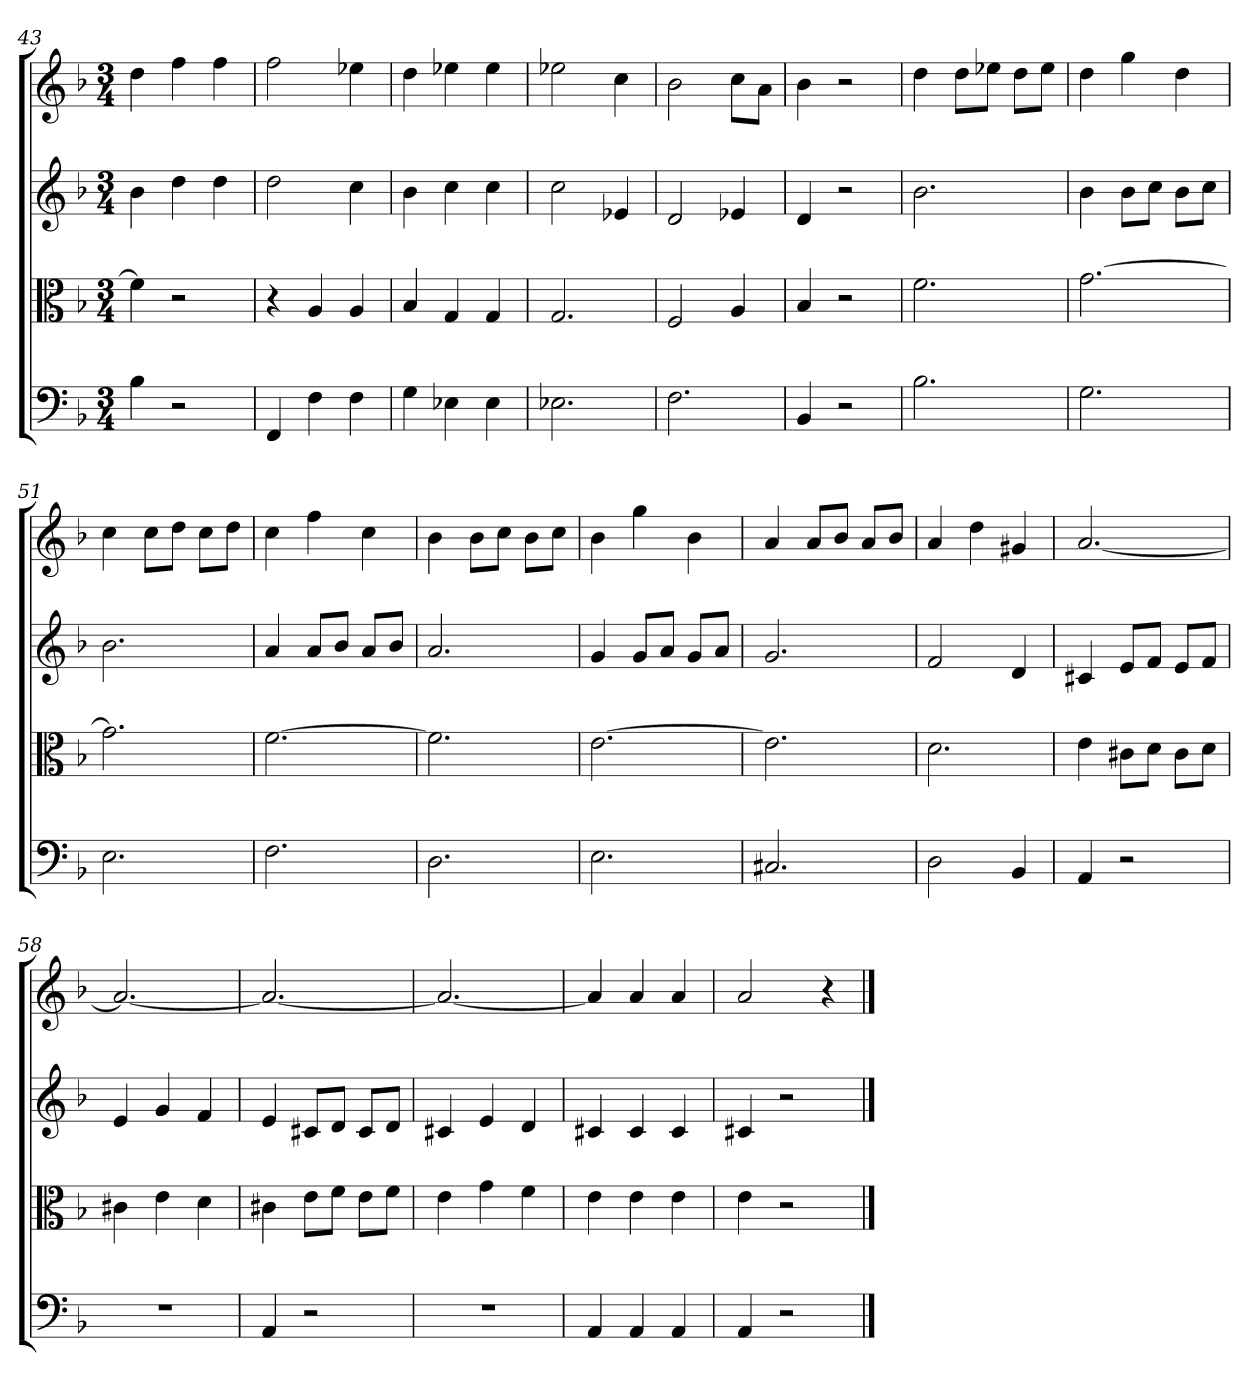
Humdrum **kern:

**kern	**kern	**kern	**kern
*part4	*part3	*part2	*part1
*staff4	*staff3	*staff2	*staff1
*clefF4	*clefC3	*	*
*k[b-]	*k[b-]	*k[b-]	*k[b-]
*F:	*F:	*F:	*F:
*M3/4	*M3/4	*M3/4	*M3/4
=43	=43	=43	=43
4B-	4f]	4b-	4dd
2r	2r	4dd	4ff
.	.	4dd	4ff
=44	=44	=44	=44
4FF	4r	2dd	2ff
4F	4A	.	.
4F	4A	4cc	4ee-X
=45	=45	=45	=45
4G	4B-	4b-	4dd
4E-X	4G	4cc	4ee-X
4E-	4G	4cc	4ee-
=46	=46	=46	=46
2.E-X	2.G	2cc	2ee-X
.	.	4e-X	4cc
=47	=47	=47	=47
2.F	2F	2d	2b-
.	4A	4e-X	8ccL
.	.	.	8aJ
=48	=48	=48	=48
4BB-	4B-	4d	4b-
2r	2r	2r	2r
=49	=49	=49	=49
2.B-	2.f	2.b-	4dd
.	.	.	8ddL
.	.	.	8ee-XJ
.	.	.	8ddL
.	.	.	8ee-J
=50	=50	=50	=50
2.G	[2.g	4b-	4dd
.	.	8b-L	4gg
.	.	8ccJ	.
.	.	8b-L	4dd
.	.	8ccJ	.
=51	=51	=51	=51
2.E	2.g]	2.b-	4cc
.	.	.	8ccL
.	.	.	8ddJ
.	.	.	8ccL
.	.	.	8ddJ
=52	=52	=52	=52
2.F	[2.f	4a	4cc
.	.	8aL	4ff
.	.	8b-J	.
.	.	8aL	4cc
.	.	8b-J	.
=53	=53	=53	=53
2.D	2.f]	2.a	4b-
.	.	.	8b-L
.	.	.	8ccJ
.	.	.	8b-L
.	.	.	8ccJ
=54	=54	=54	=54
2.E	[2.e	4g	4b-
.	.	8gL	4gg
.	.	8aJ	.
.	.	8gL	4b-
.	.	8aJ	.
=55	=55	=55	=55
2.C#X	2.e]	2.g	4a
.	.	.	8aL
.	.	.	8b-J
.	.	.	8aL
.	.	.	8b-J
=56	=56	=56	=56
2D	2.d	2f	4a
.	.	.	4dd
4BB-	.	4d	4g#X
=57	=57	=57	=57
4AA	4e	4c#X	[2.a
2r	8c#X\L	8eL	.
.	8d\J	8fJ	.
.	8c#\L	8eL	.
.	8d\J	8fJ	.
=58	=58	=58	=58
2.r	4c#X	4e	2.a_
.	4e	4g	.
.	4d	4f	.
=59	=59	=59	=59
4AA	4c#X	4e	2.a_
2r	8e\L	8c#XL	.
.	8f\J	8dJ	.
.	8e\L	8c#L	.
.	8f\J	8dJ	.
=60	=60	=60	=60
2.r	4e	4c#X	2.a_
.	4g	4e	.
.	4f	4d	.
=61	=61	=61	=61
4AA	4e	4c#X	4a]
4AA	4e	4c#	4a
4AA	4e	4c#	4a
=62	=62	=62	=62
4AA	4e	4c#X	2a
2r	2r	2r	.
.	.	.	4r
==	==	==	==
*-	*-	*-	*-
